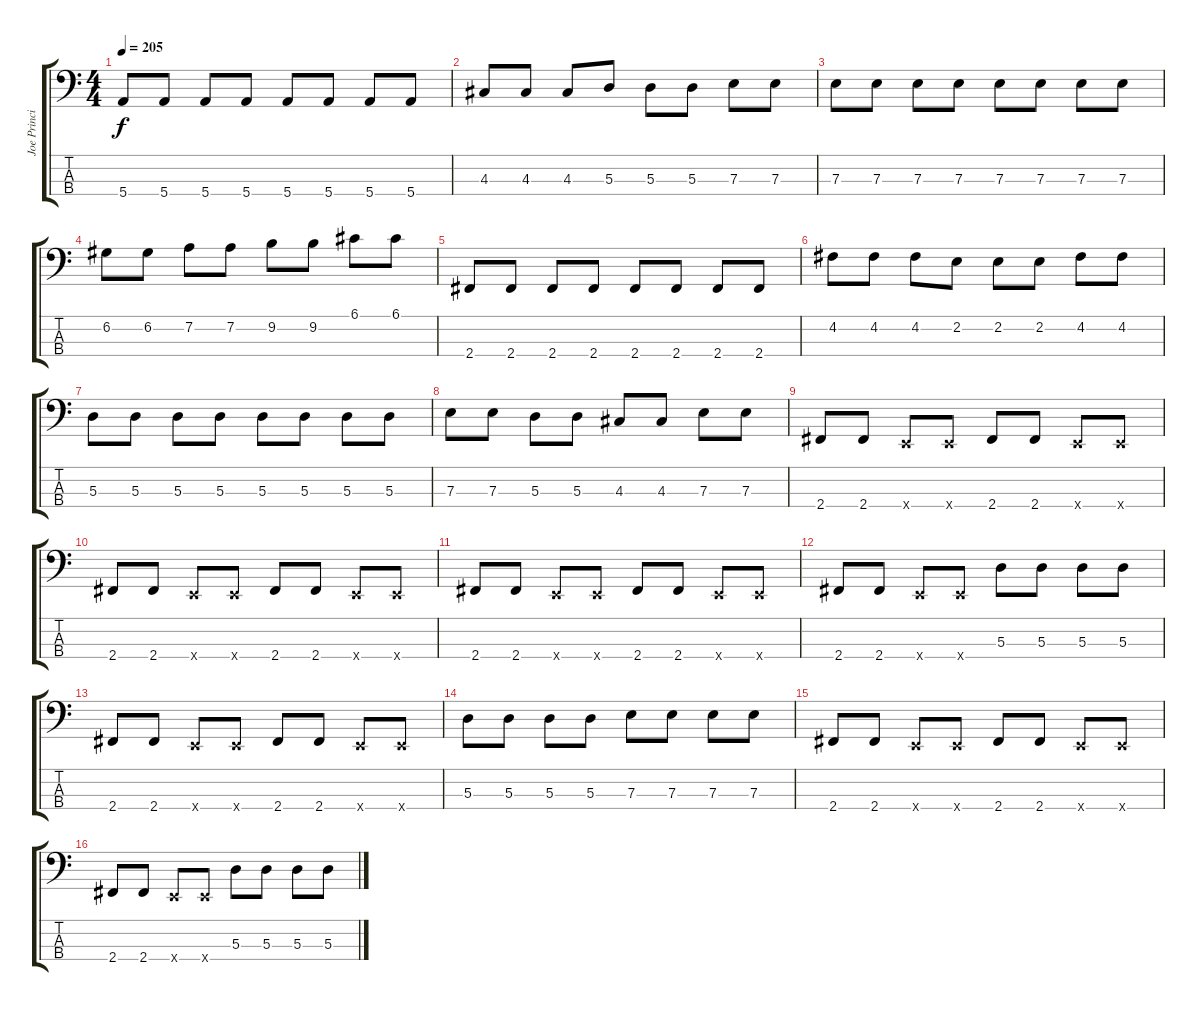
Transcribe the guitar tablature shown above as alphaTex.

\track ("Joe Principe" "Joe Princi") {instrument electricbassfinger}
\staff {score tabs}
\tuning (G2 D2 A1 E1) {hide}
\ts (4 4)
\tempo 205
\clef f4
\ks c
5.4.8{dy f} 5.4.8 5.4.8 5.4.8 5.4.8 5.4.8 5.4.8 5.4.8 |
4.3.8 4.3.8 4.3.8 5.3.8 5.3.8 5.3.8 7.3.8 7.3.8 |
7.3.8 7.3.8 7.3.8 7.3.8 7.3.8 7.3.8 7.3.8 7.3.8 |
6.2.8 6.2.8 7.2.8 7.2.8 9.2.8 9.2.8 6.1.8 6.1.8 |
2.4.8 2.4.8 2.4.8 2.4.8 2.4.8 2.4.8 2.4.8 2.4.8 |
4.2.8 4.2.8 4.2.8 2.2.8 2.2.8 2.2.8 4.2.8 4.2.8 |
5.3.8 5.3.8 5.3.8 5.3.8 5.3.8 5.3.8 5.3.8 5.3.8 |
7.3.8 7.3.8 5.3.8 5.3.8 4.3.8 4.3.8 7.3.8 7.3.8 |
2.4.8 2.4.8 0.4{x}.8 0.4{x}.8 2.4.8 2.4.8 0.4{x}.8 0.4{x}.8 |
2.4.8 2.4.8 0.4{x}.8 0.4{x}.8 2.4.8 2.4.8 0.4{x}.8 0.4{x}.8 |
2.4.8 2.4.8 0.4{x}.8 0.4{x}.8 2.4.8 2.4.8 0.4{x}.8 0.4{x}.8 |
2.4.8 2.4.8 0.4{x}.8 0.4{x}.8 5.3.8 5.3.8 5.3.8 5.3.8 |
2.4.8 2.4.8 0.4{x}.8 0.4{x}.8 2.4.8 2.4.8 0.4{x}.8 0.4{x}.8 |
5.3.8 5.3.8 5.3.8 5.3.8 7.3.8 7.3.8 7.3.8 7.3.8 |
2.4.8 2.4.8 0.4{x}.8 0.4{x}.8 2.4.8 2.4.8 0.4{x}.8 0.4{x}.8 |
2.4.8 2.4.8 0.4{x}.8 0.4{x}.8 5.3.8 5.3.8 5.3.8 5.3.8
